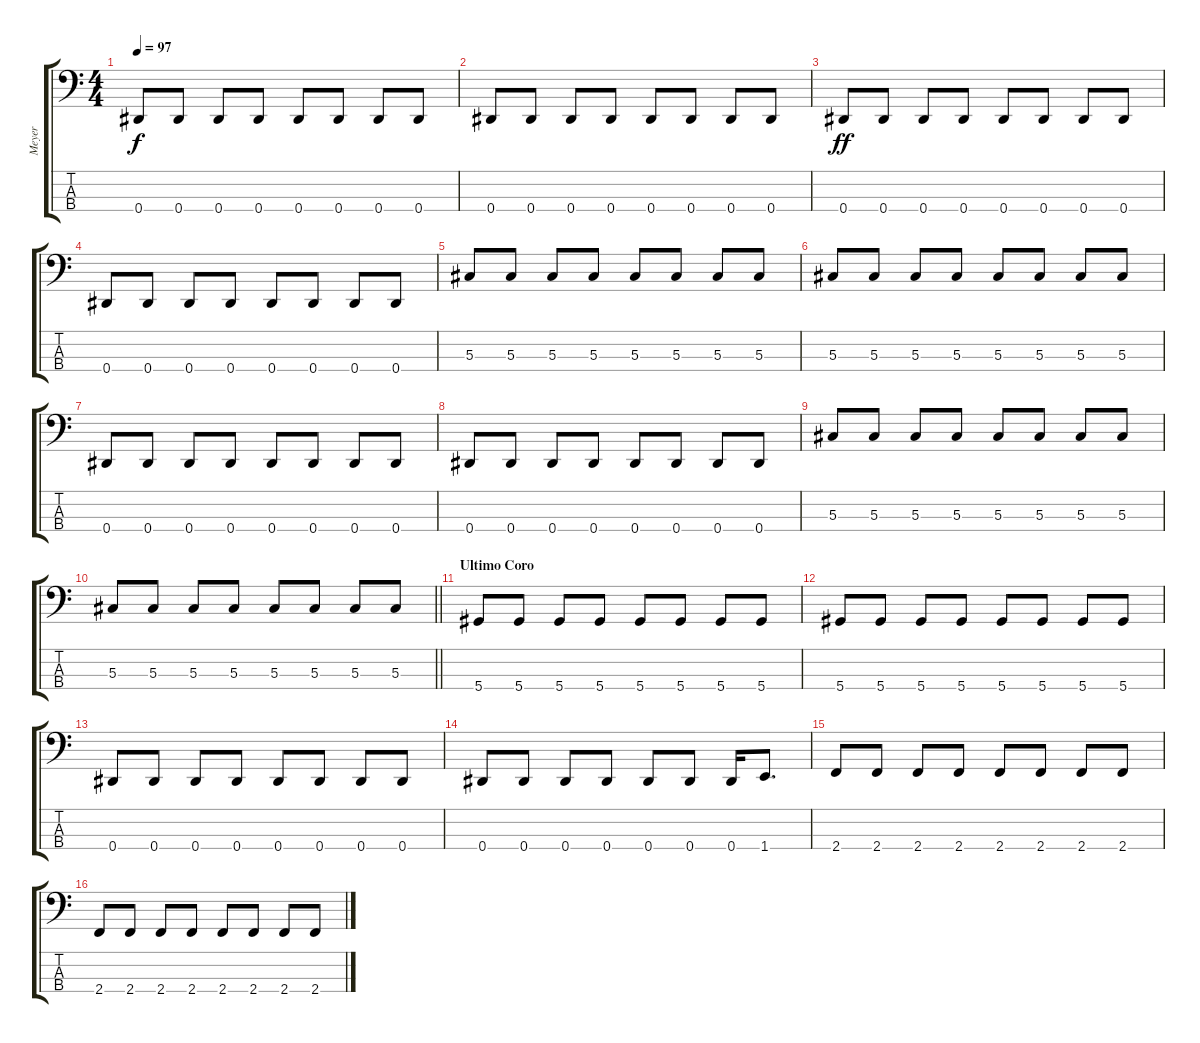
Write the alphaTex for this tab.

\track ("Meyer" "Meyer") {instrument electricbassfinger}
\staff {score tabs}
\tuning (Gb2 Db2 Ab1 Eb1) {hide}
\ts (4 4)
\tempo 97
\clef f4
\ks c
0.4.8{dy f} 0.4.8 0.4.8 0.4.8 0.4.8 0.4.8 0.4.8 0.4.8 |
0.4.8 0.4.8 0.4.8 0.4.8 0.4.8 0.4.8 0.4.8 0.4.8 |
0.4.8{dy ff} 0.4.8 0.4.8 0.4.8 0.4.8 0.4.8 0.4.8 0.4.8 |
0.4.8 0.4.8 0.4.8 0.4.8 0.4.8 0.4.8 0.4.8 0.4.8 |
5.3.8 5.3.8 5.3.8 5.3.8 5.3.8 5.3.8 5.3.8 5.3.8 |
5.3.8 5.3.8 5.3.8 5.3.8 5.3.8 5.3.8 5.3.8 5.3.8 |
0.4.8 0.4.8 0.4.8 0.4.8 0.4.8 0.4.8 0.4.8 0.4.8 |
0.4.8 0.4.8 0.4.8 0.4.8 0.4.8 0.4.8 0.4.8 0.4.8 |
5.3.8 5.3.8 5.3.8 5.3.8 5.3.8 5.3.8 5.3.8 5.3.8 |
\barLineRight lightlight
5.3.8 5.3.8 5.3.8 5.3.8 5.3.8 5.3.8 5.3.8 5.3.8 |
\section ("" "Ultimo Coro")
5.4.8 5.4.8 5.4.8 5.4.8 5.4.8 5.4.8 5.4.8 5.4.8 |
5.4.8 5.4.8 5.4.8 5.4.8 5.4.8 5.4.8 5.4.8 5.4.8 |
0.4.8 0.4.8 0.4.8 0.4.8 0.4.8 0.4.8 0.4.8 0.4.8 |
0.4.8 0.4.8 0.4.8 0.4.8 0.4.8 0.4.8 0.4.16 1.4.8{d} |
2.4.8 2.4.8 2.4.8 2.4.8 2.4.8 2.4.8 2.4.8 2.4.8 |
2.4.8 2.4.8 2.4.8 2.4.8 2.4.8 2.4.8 2.4.8 2.4.8
